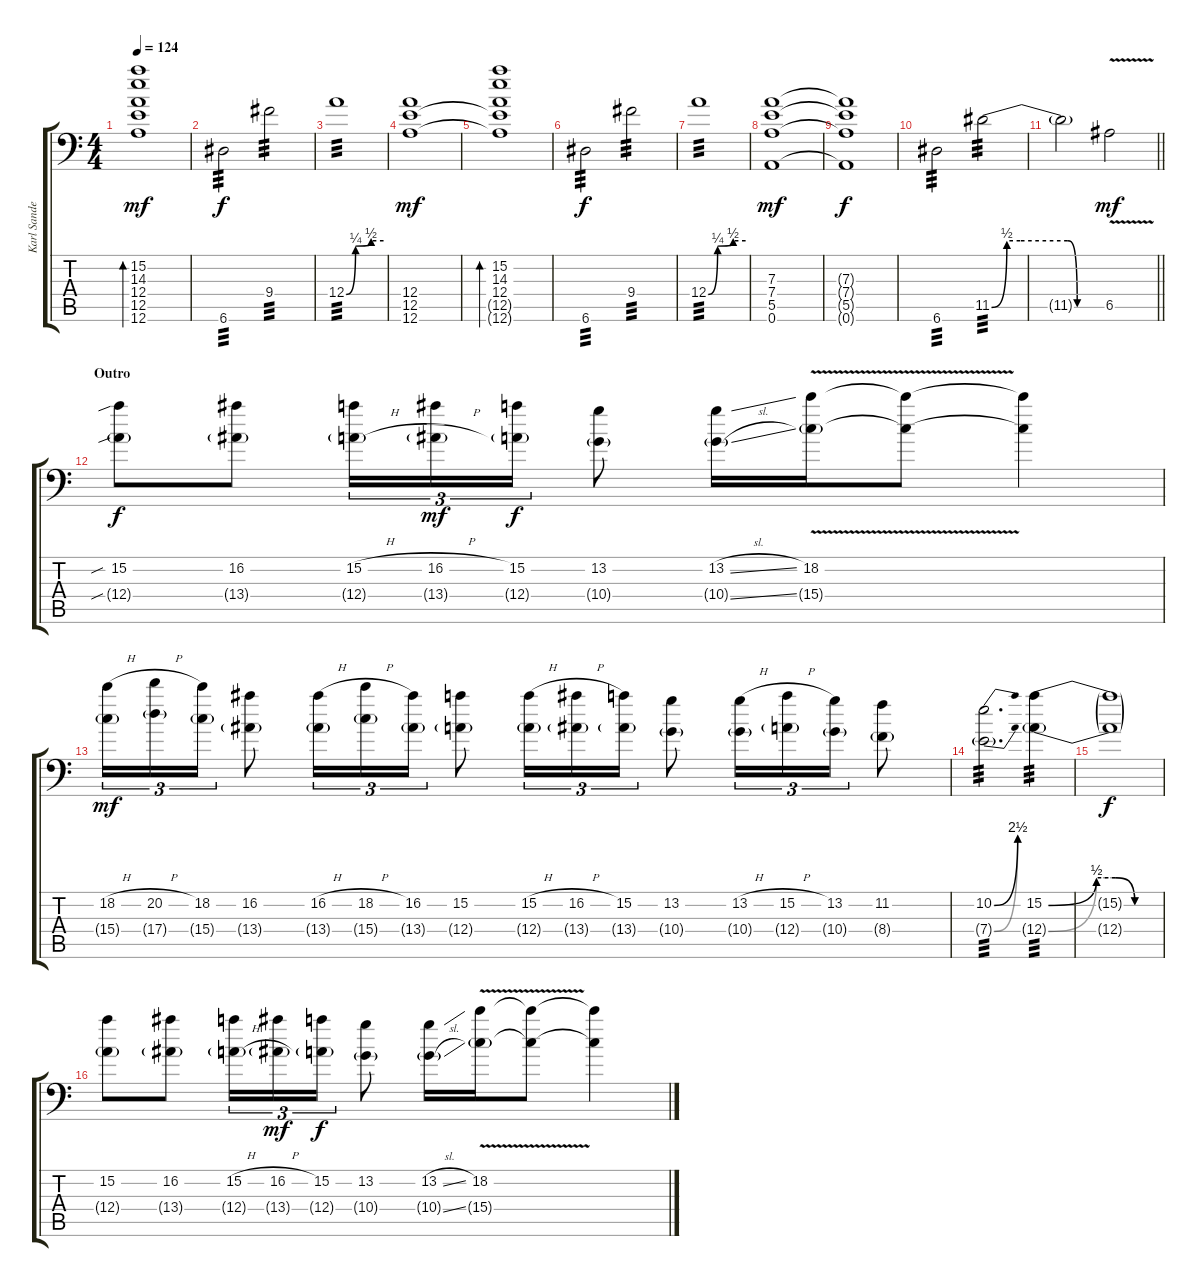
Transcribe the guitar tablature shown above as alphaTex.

\track ("Karl Sanders" "Karl Sande") {instrument overdrivenguitar}
\staff {score tabs}
\tuning (B3 Gb3 D3 A2 E2 A1) {hide}
\ts (4 4)
\tempo 124
\clef f4
\ks c
(15.2 14.3 12.4 12.5{t} 12.6{t}).1{bd 240 dy mf} |
6.6.2{tp 3 dy f} 9.4.2{tp 3} |
12.4{be (custom 0 0 15 1 40 2 60 2)}.1{tp 3} |
(12.4 12.5 12.6).1{dy mf} |
(15.2 14.3 12.4 12.5{t} 12.6{t}).1{bd 240} |
6.6.2{tp 3 dy f} 9.4.2{tp 3} |
12.4{be (custom 0 0 15 1 40 2 60 2)}.1{tp 3} |
(7.3 7.4 5.5 0.6).1{dy mf} |
(7.3{t} 7.4{t} 5.5{t} 0.6{t}).1{dy f} |
6.6.2{tp 3} 11.5{be (custom 0 0 8 2 15 2 40 2 45 0 60 0)}.2{tp 3} |
\barLineRight lightlight
11.5{t}.2 6.5{v}.2{dy mf} |
\section ("" "Outro")
(15.2{sib} 12.4{sib g}).8{dy f} (16.2 13.4{g}).8 (15.2{h} 12.4{h g}).16{tu (3 2)} (16.2{h} 13.4{h g}).16{tu (3 2) dy mf} (15.2 12.4{g}).16{tu (3 2) dy f} (13.2 10.4{g}).8 (13.2{sl} 10.4{sl g}).16 (18.2{v} 15.4{g}).16 (18.2{t} 15.4{t}).8 (18.2{t} 15.4{t}).4 |
(18.2{h} 15.4{g}).16{tu (3 2) dy mf} (20.2{h} 17.4{g}).16{tu (3 2)} (18.2 15.4{g}).16{tu (3 2)} (16.2 13.4{g}).8 (16.2{h} 13.4{g}).16{tu (3 2)} (18.2{h} 15.4{g}).16{tu (3 2)} (16.2 13.4{g}).16{tu (3 2)} (15.2 12.4{g}).8 (15.2{h} 12.4{g}).16{tu (3 2)} (16.2{h} 13.4{g}).16{tu (3 2)} (15.2 13.4{g}).16{tu (3 2)} (13.2 10.4{g}).8 (13.2{h} 10.4{g}).16{tu (3 2)} (15.2{h} 12.4{g}).16{tu (3 2)} (13.2 10.4{g}).16{tu (3 2)} (11.2 8.4{g}).8 |
(10.2{be (bend 0 0 60 10)} 7.4{be (bend 0 0 60 10) g}).2{d tp 3} (15.2{be (custom 0 0 25 2 35 2 45 0 60 0)} 12.4{be (custom 0 0 25 2 34 2 45 0 60 0) g}).4{tp 3} |
(15.2{t} 12.4{t}).1{dy f} |
(15.2 12.4{g}).8 (16.2 13.4{g}).8 (15.2{h} 12.4{h g}).16{tu (3 2)} (16.2{h} 13.4{h g}).16{tu (3 2) dy mf} (15.2 12.4{g}).16{tu (3 2) dy f} (13.2 10.4{g}).8 (13.2{sl} 10.4{sl g}).16 (18.2{v} 15.4{g}).16 (18.2{t} 15.4{t}).8 (18.2{t} 15.4{t}).4
